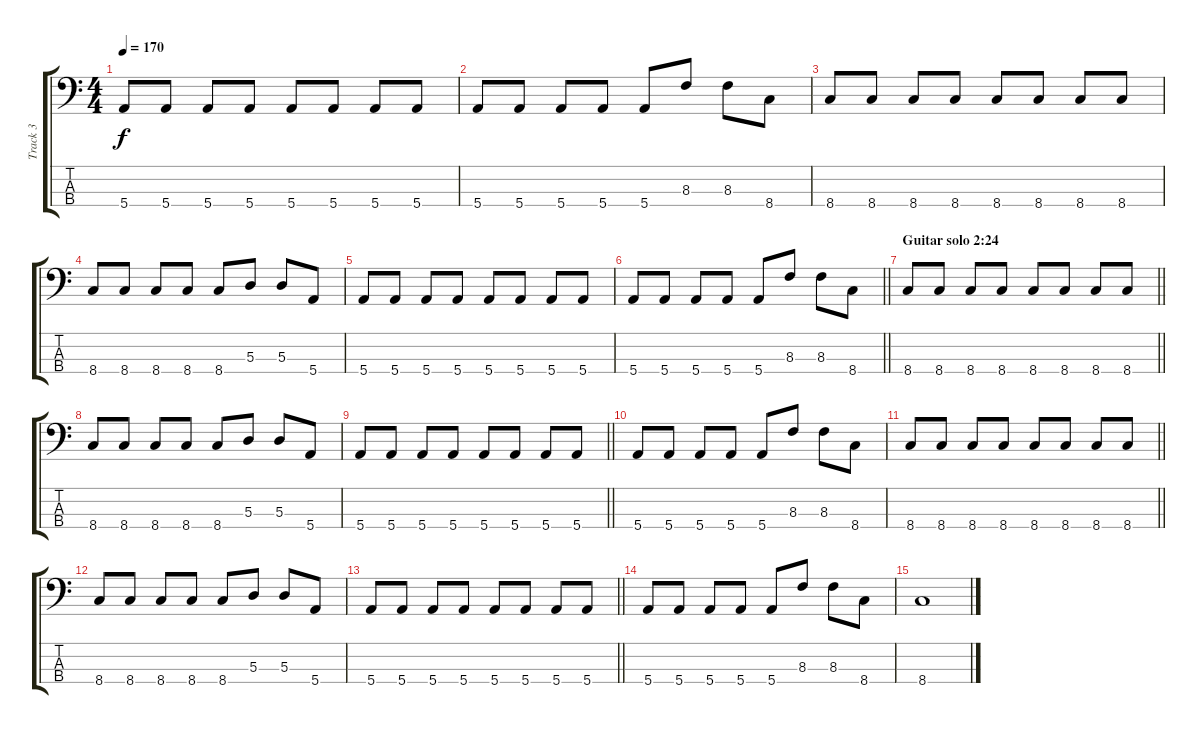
\track ("Track 3" "Track 3") {instrument electricbassfinger}
\staff {score tabs}
\tuning (G2 D2 A1 E1) {hide}
\ts (4 4)
\tempo 170
\clef f4
\ks c
5.4.8{dy f} 5.4.8 5.4.8 5.4.8 5.4.8 5.4.8 5.4.8 5.4.8 |
5.4.8 5.4.8 5.4.8 5.4.8 5.4.8 8.3.8 8.3.8 8.4.8 |
8.4.8 8.4.8 8.4.8 8.4.8 8.4.8 8.4.8 8.4.8 8.4.8 |
8.4.8 8.4.8 8.4.8 8.4.8 8.4.8 5.3.8 5.3.8 5.4.8 |
5.4.8 5.4.8 5.4.8 5.4.8 5.4.8 5.4.8 5.4.8 5.4.8 |
\barLineRight lightlight
5.4.8 5.4.8 5.4.8 5.4.8 5.4.8 8.3.8 8.3.8 8.4.8 |
\section ("" "Guitar solo 2:24")
\barLineRight lightlight
8.4.8 8.4.8 8.4.8 8.4.8 8.4.8 8.4.8 8.4.8 8.4.8 |
8.4.8 8.4.8 8.4.8 8.4.8 8.4.8 5.3.8 5.3.8 5.4.8 |
\barLineRight lightlight
5.4.8 5.4.8 5.4.8 5.4.8 5.4.8 5.4.8 5.4.8 5.4.8 |
5.4.8 5.4.8 5.4.8 5.4.8 5.4.8 8.3.8 8.3.8 8.4.8 |
\barLineRight lightlight
8.4.8 8.4.8 8.4.8 8.4.8 8.4.8 8.4.8 8.4.8 8.4.8 |
8.4.8 8.4.8 8.4.8 8.4.8 8.4.8 5.3.8 5.3.8 5.4.8 |
\barLineRight lightlight
5.4.8 5.4.8 5.4.8 5.4.8 5.4.8 5.4.8 5.4.8 5.4.8 |
5.4.8 5.4.8 5.4.8 5.4.8 5.4.8 8.3.8 8.3.8 8.4.8 |
8.4.1
